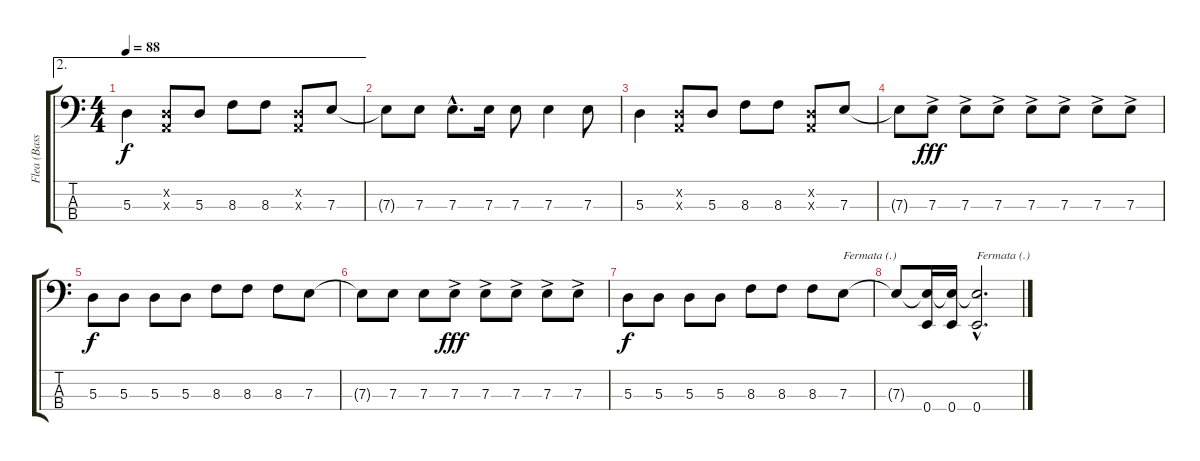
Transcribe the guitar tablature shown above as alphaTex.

\track ("Flea (Bass)" "Flea (Bass") {instrument acousticbass}
\staff {score tabs}
\tuning (G2 D2 A1 E1) {hide}
\ae 2
\ts (4 4)
\tempo 88
\clef f4
\ks c
5.3.4{dy f} (0.2{x} 0.3{x}).8 5.3.8 8.3.8 8.3.8 (0.2{x} 0.3{x}).8 7.3.8 |
7.3{t}.8 7.3.8 7.3{hac}.8{d} 7.3.16 7.3.8 7.3.4 7.3.8 |
5.3.4 (0.2{x} 0.3{x}).8 5.3.8 8.3.8 8.3.8 (0.2{x} 0.3{x}).8 7.3.8 |
7.3{t}.8 7.3{ac}.8{dy fff} 7.3{ac}.8 7.3{ac}.8 7.3{ac}.8 7.3{ac}.8 7.3{ac}.8 7.3{ac}.8 |
5.3.8{dy f} 5.3.8 5.3.8 5.3.8 8.3.8 8.3.8 8.3.8 7.3.8 |
7.3{t}.8 7.3.8 7.3.8 7.3{ac}.8{dy fff} 7.3{ac}.8 7.3{ac}.8 7.3{ac}.8 7.3{ac}.8 |
5.3.8{dy f} 5.3.8 5.3.8 5.3.8 8.3.8 8.3.8 8.3.8 7.3.8{txt "Fermata (.)"} |
7.3{t}.8 (7.3{t} 0.4).16 (7.3{t} 0.4).16 (7.3{hac t} 0.4{hac}).2{d txt "Fermata (.)"}
